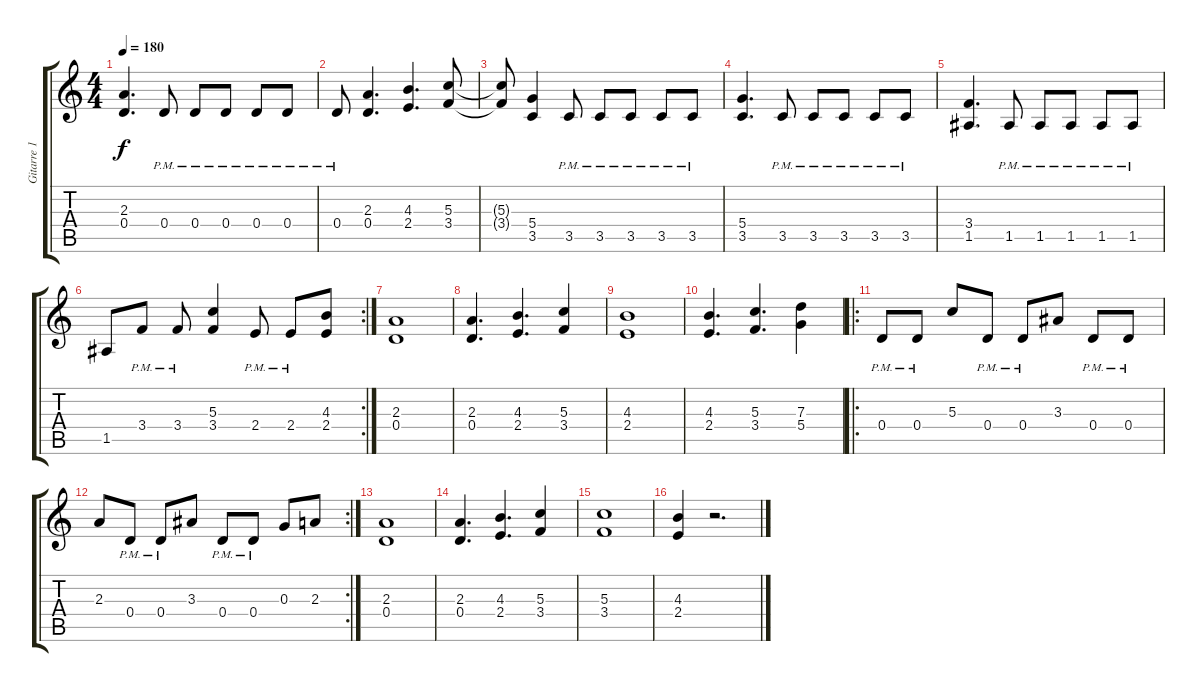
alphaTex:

\track ("Gitarre 1" "Gitarre 1") {instrument distortionguitar}
\staff {score tabs}
\tuning (E4 B3 G3 D3 A2 E2) {hide}
\ts (4 4)
\tempo 180
\clef g2
\ks c
(2.3 0.4).4{d dy f} 0.4{pm}.8 0.4{pm}.8 0.4{pm}.8 0.4{pm}.8 0.4{pm}.8 |
0.4{pm}.8 (2.3 0.4).4{d} (4.3 2.4).4{d} (5.3 3.4).8 |
(5.3{t} 3.4{t}).8 (5.4 3.5).4 3.5{pm}.8 3.5{pm}.8 3.5{pm}.8 3.5{pm}.8 3.5{pm}.8 |
(5.4 3.5).4{d} 3.5{pm}.8 3.5{pm}.8 3.5{pm}.8 3.5{pm}.8 3.5{pm}.8 |
(3.4 1.5).4{d} 1.5{pm}.8 1.5{pm}.8 1.5{pm}.8 1.5{pm}.8 1.5{pm}.8 |
\rc 2
1.5.8 3.4{pm}.8 3.4{pm}.8 (5.3 3.4).4 2.4{pm}.8 2.4{pm}.8 (4.3 2.4).8 |
(2.3 0.4).1 |
(2.3 0.4).4{d} (4.3 2.4).4{d} (5.3 3.4).4 |
(4.3 2.4).1 |
(4.3 2.4).4{d} (5.3 3.4).4{d} (7.3 5.4).4 |
\ro
0.4{pm}.8 0.4{pm}.8 5.3.8 0.4{pm}.8 0.4{pm}.8 3.3.8 0.4{pm}.8 0.4{pm}.8 |
\rc 2
2.3.8 0.4{pm}.8 0.4{pm}.8 3.3.8 0.4{pm}.8 0.4{pm}.8 0.3.8 2.3.8 |
(2.3 0.4).1 |
(2.3 0.4).4{d} (4.3 2.4).4{d} (5.3 3.4).4 |
(5.3 3.4).1 |
(4.3 2.4).4 r.2{d}
